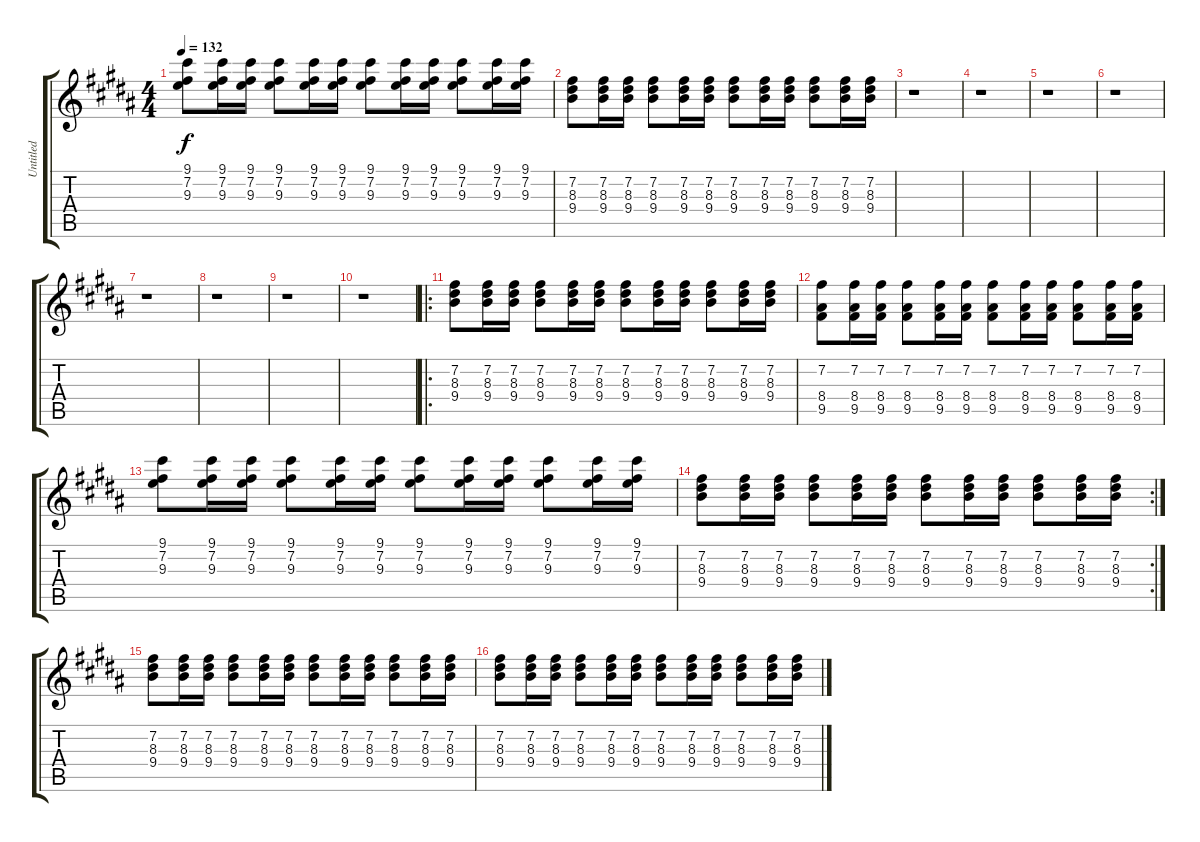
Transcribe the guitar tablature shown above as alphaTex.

\track ("Untitled" "Untitled") {instrument acousticguitarnylon}
\staff {score tabs}
\tuning (E4 B3 G3 D3 A2 E2) {hide}
\ts (4 4)
\tempo 132
\clef g2
\ks b
(9.1 7.2 9.3).8{dy f} (9.1 7.2 9.3).16 (9.1 7.2 9.3).16 (9.1 7.2 9.3).8 (9.1 7.2 9.3).16 (9.1 7.2 9.3).16 (9.1 7.2 9.3).8 (9.1 7.2 9.3).16 (9.1 7.2 9.3).16 (9.1 7.2 9.3).8 (9.1 7.2 9.3).16 (9.1 7.2 9.3).16 |
(7.2 8.3 9.4).8 (7.2 8.3 9.4).16 (7.2 8.3 9.4).16 (7.2 8.3 9.4).8 (7.2 8.3 9.4).16 (7.2 8.3 9.4).16 (7.2 8.3 9.4).8 (7.2 8.3 9.4).16 (7.2 8.3 9.4).16 (7.2 8.3 9.4).8 (7.2 8.3 9.4).16 (7.2 8.3 9.4).16 |
r.1 |
r.1 |
r.1 |
r.1 |
r.1 |
r.1 |
r.1 |
r.1 |
\ro
(7.2 8.3 9.4).8 (7.2 8.3 9.4).16 (7.2 8.3 9.4).16 (7.2 8.3 9.4).8 (7.2 8.3 9.4).16 (7.2 8.3 9.4).16 (7.2 8.3 9.4).8 (7.2 8.3 9.4).16 (7.2 8.3 9.4).16 (7.2 8.3 9.4).8 (7.2 8.3 9.4).16 (7.2 8.3 9.4).16 |
(7.2 8.4 9.5).8 (7.2 8.4 9.5).16 (7.2 8.4 9.5).16 (7.2 8.4 9.5).8 (7.2 8.4 9.5).16 (7.2 8.4 9.5).16 (7.2 8.4 9.5).8 (7.2 8.4 9.5).16 (7.2 8.4 9.5).16 (7.2 8.4 9.5).8 (7.2 8.4 9.5).16 (7.2 8.4 9.5).16 |
(9.1 7.2 9.3).8 (9.1 7.2 9.3).16 (9.1 7.2 9.3).16 (9.1 7.2 9.3).8 (9.1 7.2 9.3).16 (9.1 7.2 9.3).16 (9.1 7.2 9.3).8 (9.1 7.2 9.3).16 (9.1 7.2 9.3).16 (9.1 7.2 9.3).8 (9.1 7.2 9.3).16 (9.1 7.2 9.3).16 |
\rc 2
(7.2 8.3 9.4).8 (7.2 8.3 9.4).16 (7.2 8.3 9.4).16 (7.2 8.3 9.4).8 (7.2 8.3 9.4).16 (7.2 8.3 9.4).16 (7.2 8.3 9.4).8 (7.2 8.3 9.4).16 (7.2 8.3 9.4).16 (7.2 8.3 9.4).8 (7.2 8.3 9.4).16 (7.2 8.3 9.4).16 |
(7.2 8.3 9.4).8 (7.2 8.3 9.4).16 (7.2 8.3 9.4).16 (7.2 8.3 9.4).8 (7.2 8.3 9.4).16 (7.2 8.3 9.4).16 (7.2 8.3 9.4).8 (7.2 8.3 9.4).16 (7.2 8.3 9.4).16 (7.2 8.3 9.4).8 (7.2 8.3 9.4).16 (7.2 8.3 9.4).16 |
(7.2 8.3 9.4).8 (7.2 8.3 9.4).16 (7.2 8.3 9.4).16 (7.2 8.3 9.4).8 (7.2 8.3 9.4).16 (7.2 8.3 9.4).16 (7.2 8.3 9.4).8 (7.2 8.3 9.4).16 (7.2 8.3 9.4).16 (7.2 8.3 9.4).8 (7.2 8.3 9.4).16 (7.2 8.3 9.4).16
